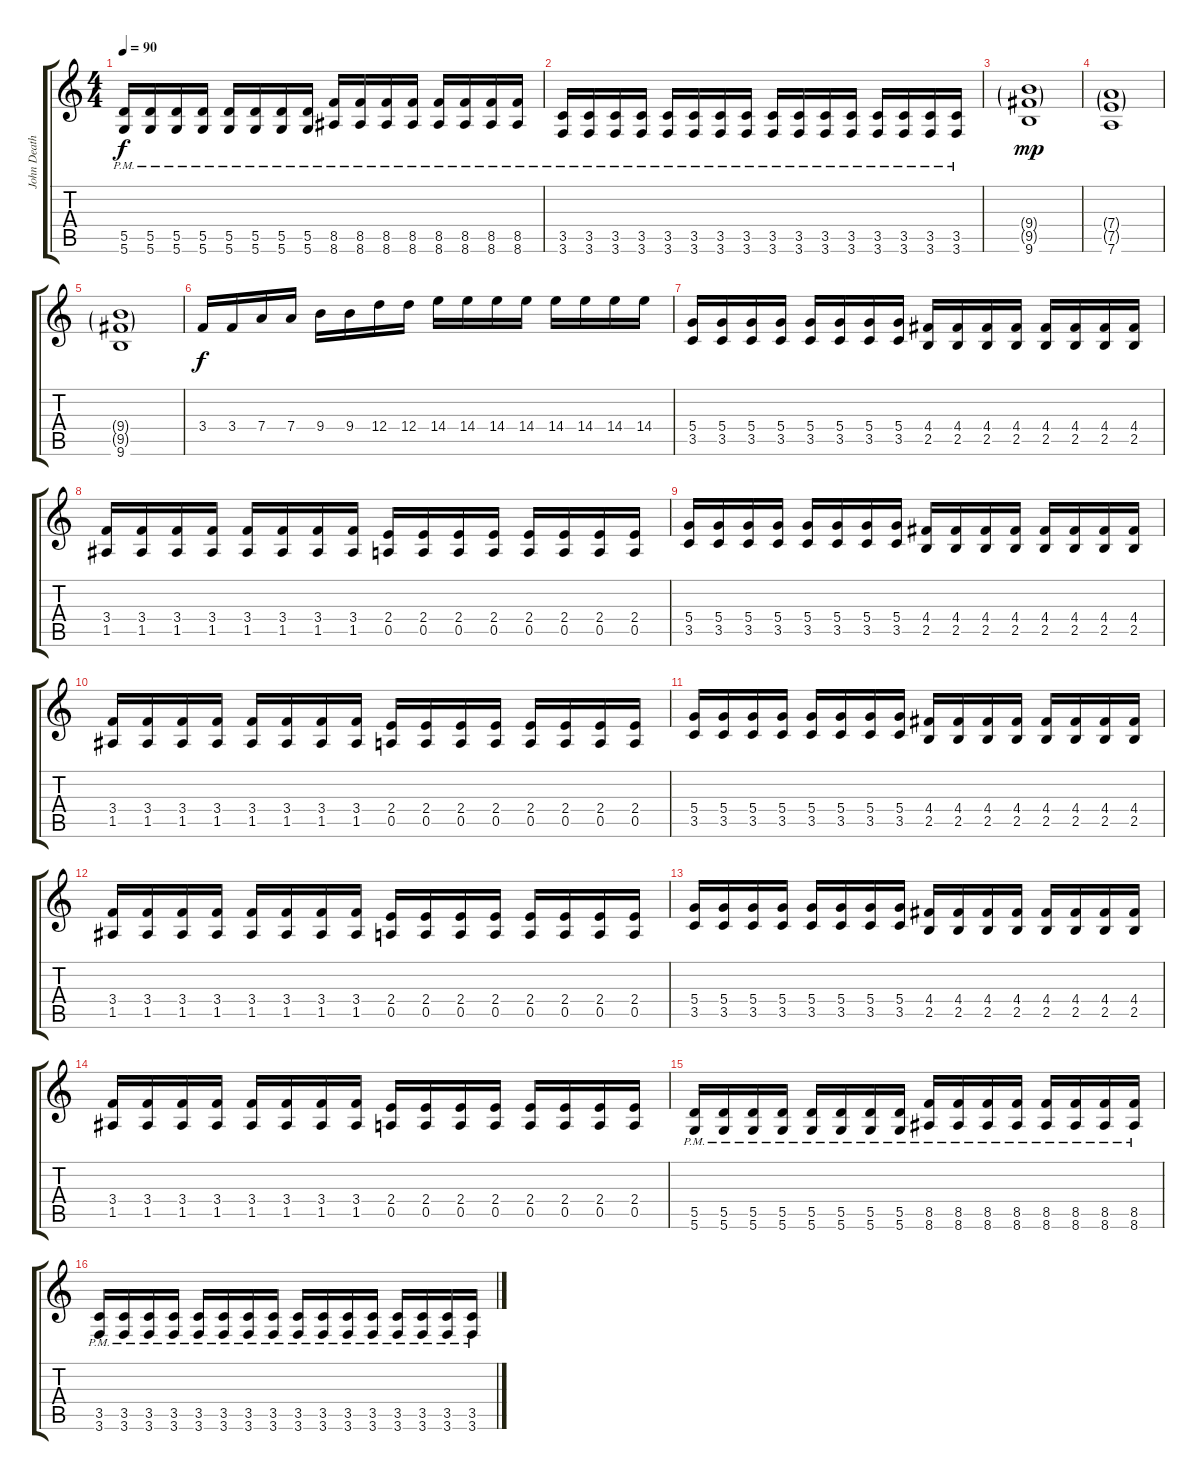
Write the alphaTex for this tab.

\track ("John Death" "John Death") {instrument overdrivenguitar}
\staff {score tabs}
\tuning (E4 B3 G3 D3 A2 D2) {hide}
\ts (4 4)
\tempo 90
\clef g2
\ks c
(5.5{pm} 5.6{pm}).16{dy f} (5.5{pm} 5.6{pm}).16 (5.5{pm} 5.6{pm}).16 (5.5{pm} 5.6{pm}).16 (5.5{pm} 5.6{pm}).16 (5.5{pm} 5.6{pm}).16 (5.5{pm} 5.6{pm}).16 (5.5{pm} 5.6{pm}).16 (8.5{pm} 8.6{pm}).16 (8.5{pm} 8.6{pm}).16 (8.5{pm} 8.6{pm}).16 (8.5{pm} 8.6{pm}).16 (8.5{pm} 8.6{pm}).16 (8.5{pm} 8.6{pm}).16 (8.5{pm} 8.6{pm}).16 (8.5{pm} 8.6{pm}).16 |
(3.5{pm} 3.6{pm}).16 (3.5{pm} 3.6{pm}).16 (3.5{pm} 3.6{pm}).16 (3.5{pm} 3.6{pm}).16 (3.5{pm} 3.6{pm}).16 (3.5{pm} 3.6{pm}).16 (3.5{pm} 3.6{pm}).16 (3.5{pm} 3.6{pm}).16 (3.5{pm} 3.6{pm}).16 (3.5{pm} 3.6{pm}).16 (3.5{pm} 3.6{pm}).16 (3.5{pm} 3.6{pm}).16 (3.5{pm} 3.6{pm}).16 (3.5{pm} 3.6{pm}).16 (3.5{pm} 3.6{pm}).16 (3.5{pm} 3.6{pm}).16 |
(9.4{g} 9.5{g} 9.6).1{dy mp} |
(7.4{g} 7.5{g} 7.6).1 |
(9.4{g} 9.5{g} 9.6).1 |
3.4.16{dy f} 3.4.16 7.4.16 7.4.16 9.4.16 9.4.16 12.4.16 12.4.16 14.4.16 14.4.16 14.4.16 14.4.16 14.4.16 14.4.16 14.4.16 14.4.16 |
(5.4 3.5).16 (5.4 3.5).16 (5.4 3.5).16 (5.4 3.5).16 (5.4 3.5).16 (5.4 3.5).16 (5.4 3.5).16 (5.4 3.5).16 (4.4 2.5).16 (4.4 2.5).16 (4.4 2.5).16 (4.4 2.5).16 (4.4 2.5).16 (4.4 2.5).16 (4.4 2.5).16 (4.4 2.5).16 |
(3.4 1.5).16 (3.4 1.5).16 (3.4 1.5).16 (3.4 1.5).16 (3.4 1.5).16 (3.4 1.5).16 (3.4 1.5).16 (3.4 1.5).16 (2.4 0.5).16 (2.4 0.5).16 (2.4 0.5).16 (2.4 0.5).16 (2.4 0.5).16 (2.4 0.5).16 (2.4 0.5).16 (2.4 0.5).16 |
(5.4 3.5).16 (5.4 3.5).16 (5.4 3.5).16 (5.4 3.5).16 (5.4 3.5).16 (5.4 3.5).16 (5.4 3.5).16 (5.4 3.5).16 (4.4 2.5).16 (4.4 2.5).16 (4.4 2.5).16 (4.4 2.5).16 (4.4 2.5).16 (4.4 2.5).16 (4.4 2.5).16 (4.4 2.5).16 |
(3.4 1.5).16 (3.4 1.5).16 (3.4 1.5).16 (3.4 1.5).16 (3.4 1.5).16 (3.4 1.5).16 (3.4 1.5).16 (3.4 1.5).16 (2.4 0.5).16 (2.4 0.5).16 (2.4 0.5).16 (2.4 0.5).16 (2.4 0.5).16 (2.4 0.5).16 (2.4 0.5).16 (2.4 0.5).16 |
(5.4 3.5).16 (5.4 3.5).16 (5.4 3.5).16 (5.4 3.5).16 (5.4 3.5).16 (5.4 3.5).16 (5.4 3.5).16 (5.4 3.5).16 (4.4 2.5).16 (4.4 2.5).16 (4.4 2.5).16 (4.4 2.5).16 (4.4 2.5).16 (4.4 2.5).16 (4.4 2.5).16 (4.4 2.5).16 |
(3.4 1.5).16 (3.4 1.5).16 (3.4 1.5).16 (3.4 1.5).16 (3.4 1.5).16 (3.4 1.5).16 (3.4 1.5).16 (3.4 1.5).16 (2.4 0.5).16 (2.4 0.5).16 (2.4 0.5).16 (2.4 0.5).16 (2.4 0.5).16 (2.4 0.5).16 (2.4 0.5).16 (2.4 0.5).16 |
(5.4 3.5).16 (5.4 3.5).16 (5.4 3.5).16 (5.4 3.5).16 (5.4 3.5).16 (5.4 3.5).16 (5.4 3.5).16 (5.4 3.5).16 (4.4 2.5).16 (4.4 2.5).16 (4.4 2.5).16 (4.4 2.5).16 (4.4 2.5).16 (4.4 2.5).16 (4.4 2.5).16 (4.4 2.5).16 |
(3.4 1.5).16 (3.4 1.5).16 (3.4 1.5).16 (3.4 1.5).16 (3.4 1.5).16 (3.4 1.5).16 (3.4 1.5).16 (3.4 1.5).16 (2.4 0.5).16 (2.4 0.5).16 (2.4 0.5).16 (2.4 0.5).16 (2.4 0.5).16 (2.4 0.5).16 (2.4 0.5).16 (2.4 0.5).16 |
(5.5{pm} 5.6{pm}).16 (5.5{pm} 5.6{pm}).16 (5.5{pm} 5.6{pm}).16 (5.5{pm} 5.6{pm}).16 (5.5{pm} 5.6{pm}).16 (5.5{pm} 5.6{pm}).16 (5.5{pm} 5.6{pm}).16 (5.5{pm} 5.6{pm}).16 (8.5{pm} 8.6{pm}).16 (8.5{pm} 8.6{pm}).16 (8.5{pm} 8.6{pm}).16 (8.5{pm} 8.6{pm}).16 (8.5{pm} 8.6{pm}).16 (8.5{pm} 8.6{pm}).16 (8.5{pm} 8.6{pm}).16 (8.5{pm} 8.6{pm}).16 |
(3.5{pm} 3.6{pm}).16 (3.5{pm} 3.6{pm}).16 (3.5{pm} 3.6{pm}).16 (3.5{pm} 3.6{pm}).16 (3.5{pm} 3.6{pm}).16 (3.5{pm} 3.6{pm}).16 (3.5{pm} 3.6{pm}).16 (3.5{pm} 3.6{pm}).16 (3.5{pm} 3.6{pm}).16 (3.5{pm} 3.6{pm}).16 (3.5{pm} 3.6{pm}).16 (3.5{pm} 3.6{pm}).16 (3.5{pm} 3.6{pm}).16 (3.5{pm} 3.6{pm}).16 (3.5{pm} 3.6{pm}).16 (3.5{pm} 3.6{pm}).16
